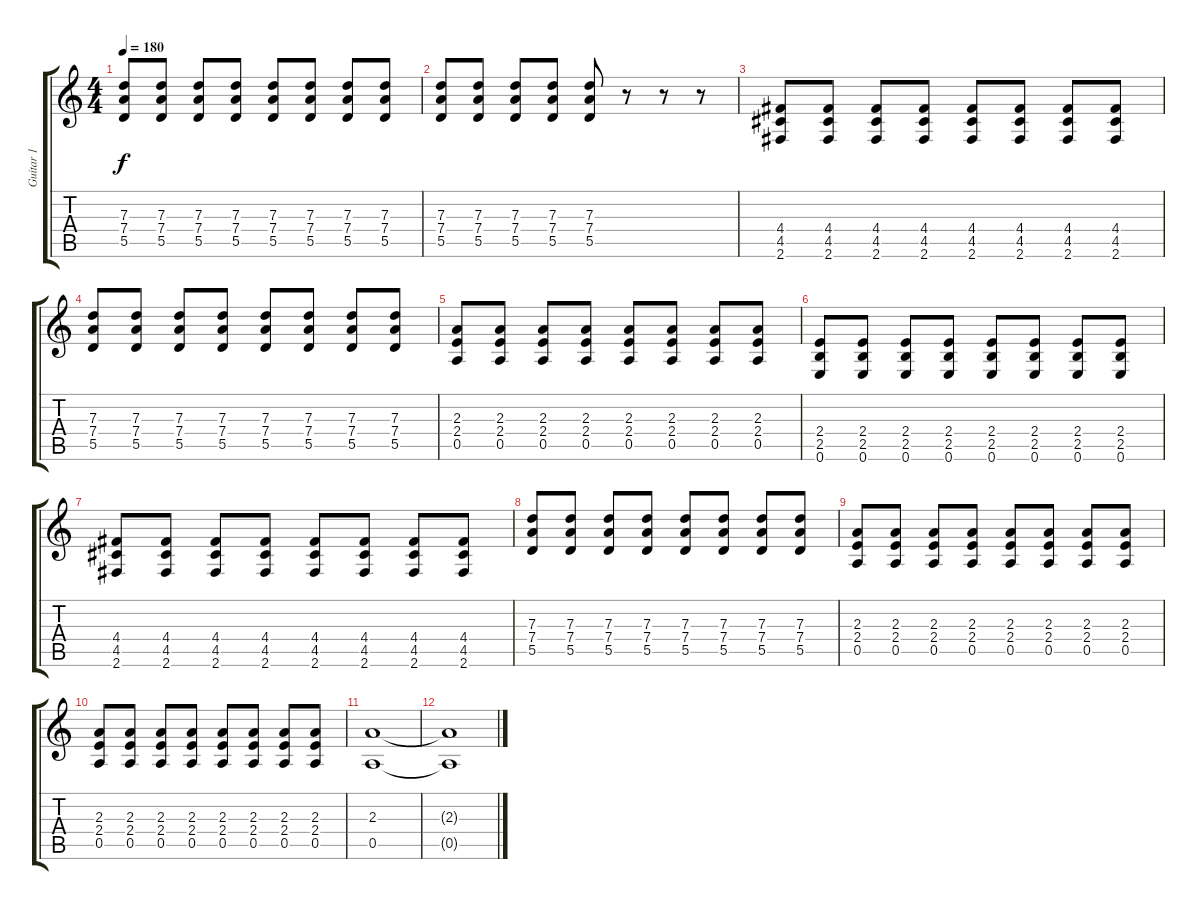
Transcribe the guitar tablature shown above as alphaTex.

\track ("Guitar 1" "Guitar 1") {instrument distortionguitar}
\staff {score tabs}
\tuning (E4 B3 G3 D3 A2 E2) {hide}
\ts (4 4)
\tempo 180
\clef g2
\ks c
(7.3 7.4 5.5).8{dy f} (7.3 7.4 5.5).8 (7.3 7.4 5.5).8 (7.3 7.4 5.5).8 (7.3 7.4 5.5).8 (7.3 7.4 5.5).8 (7.3 7.4 5.5).8 (7.3 7.4 5.5).8 |
(7.3 7.4 5.5).8 (7.3 7.4 5.5).8 (7.3 7.4 5.5).8 (7.3 7.4 5.5).8 (7.3 7.4 5.5).8 r.8 r.8 r.8 |
(4.4 4.5 2.6).8 (4.4 4.5 2.6).8 (4.4 4.5 2.6).8 (4.4 4.5 2.6).8 (4.4 4.5 2.6).8 (4.4 4.5 2.6).8 (4.4 4.5 2.6).8 (4.4 4.5 2.6).8 |
(7.3 7.4 5.5).8 (7.3 7.4 5.5).8 (7.3 7.4 5.5).8 (7.3 7.4 5.5).8 (7.3 7.4 5.5).8 (7.3 7.4 5.5).8 (7.3 7.4 5.5).8 (7.3 7.4 5.5).8 |
(2.3 2.4 0.5).8 (2.3 2.4 0.5).8 (2.3 2.4 0.5).8 (2.3 2.4 0.5).8 (2.3 2.4 0.5).8 (2.3 2.4 0.5).8 (2.3 2.4 0.5).8 (2.3 2.4 0.5).8 |
(2.4 2.5 0.6).8 (2.4 2.5 0.6).8 (2.4 2.5 0.6).8 (2.4 2.5 0.6).8 (2.4 2.5 0.6).8 (2.4 2.5 0.6).8 (2.4 2.5 0.6).8 (2.4 2.5 0.6).8 |
(4.4 4.5 2.6).8 (4.4 4.5 2.6).8 (4.4 4.5 2.6).8 (4.4 4.5 2.6).8 (4.4 4.5 2.6).8 (4.4 4.5 2.6).8 (4.4 4.5 2.6).8 (4.4 4.5 2.6).8 |
(7.3 7.4 5.5).8 (7.3 7.4 5.5).8 (7.3 7.4 5.5).8 (7.3 7.4 5.5).8 (7.3 7.4 5.5).8 (7.3 7.4 5.5).8 (7.3 7.4 5.5).8 (7.3 7.4 5.5).8 |
(2.3 2.4 0.5).8 (2.3 2.4 0.5).8 (2.3 2.4 0.5).8 (2.3 2.4 0.5).8 (2.3 2.4 0.5).8 (2.3 2.4 0.5).8 (2.3 2.4 0.5).8 (2.3 2.4 0.5).8 |
(2.3 2.4 0.5).8 (2.3 2.4 0.5).8 (2.3 2.4 0.5).8 (2.3 2.4 0.5).8 (2.3 2.4 0.5).8 (2.3 2.4 0.5).8 (2.3 2.4 0.5).8 (2.3 2.4 0.5).8 |
(2.3 0.5).1{volume 0} |
(2.3{t} 0.5{t}).1
